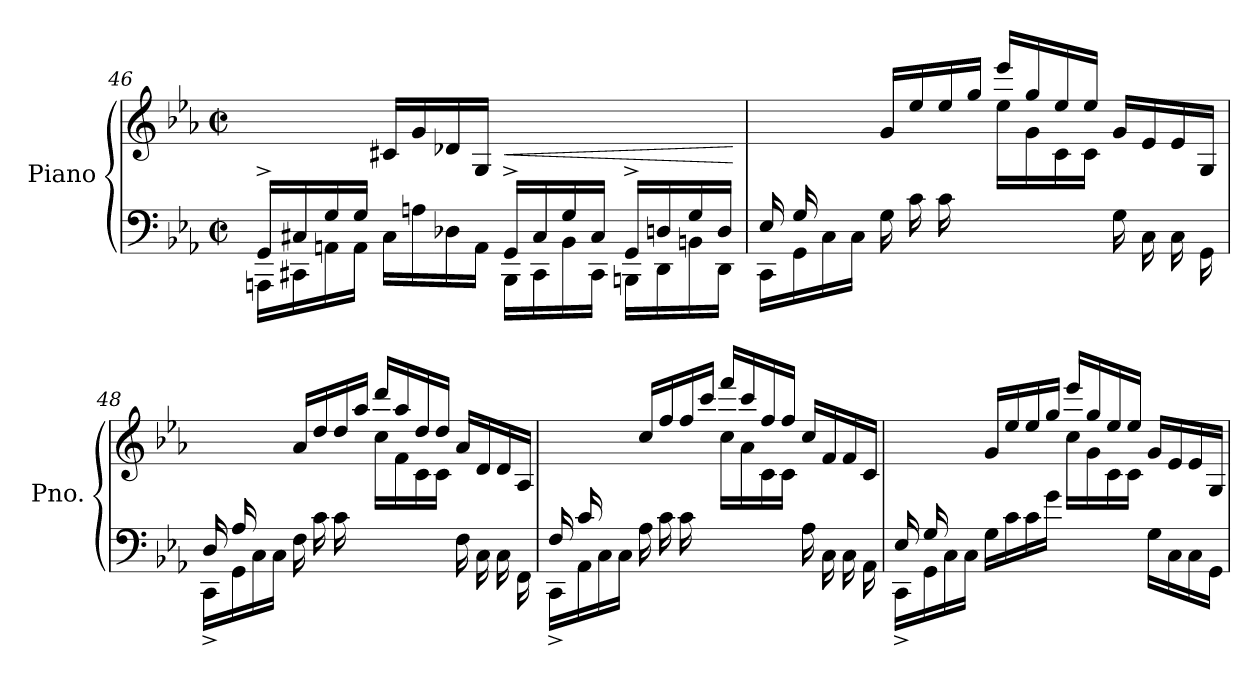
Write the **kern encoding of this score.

**kern	**kern	**dynam
*part1	*part1	*part1
*staff2	*staff1	*staff1/2
*I"Piano	*	*
*I'Pno.	*	*
*clefF4	*clefG2	*
*k[b-e-a-]	*k[b-e-a-]	*
*M2/2	*M2/2	*
*met(c|)	*met(c|)	*
=46	=46	=46
*^	*	*
16GG^/LL	16AAAn\LL	4ryy	.
16C#X/	16CC#X\	.	.
16G/	16AAn\	.	.
16G/JJ	16AA\JJ	.	.
4ryy	16C#\LL	16c#X/LL	.
.	16An\	16g/	.
.	16D-X\	16d-X/	.
.	16AA\JJ	16G/JJ	.
!	!	!	!LO:HP:b
16GG^/LL	16BBB-\LL	2ryy	<
16C#/	16CC#\	.	.
16G/	16BB-\	.	.
16C#/JJ	16CC#\JJ	.	.
16GG^/LL	16BBBn\LL	.	.
16Dn/	16DD\	.	.
16G/	16BBn\	.	.
16D/JJ	16DD\JJ	.	.
*v	*v	*	*
.	.	[
=47	=47	=47
*^	*^	*
*	*	*	*^	*
(>16E-/LL	16CC\LL	8ryy	4ryy	4..ryy	.
16G/	16GG\	.	.	.	.
2..ryy	16C\	16e-/	.	.	.
.	16C\JJ	16e-/JJ	.	.	.
.	16G\LL	16g/LL	4ryy	.	.
.	16c\	16ee-/	.	.	.
.	16c\	16ee-/	.	.	.
.	16ryy	16gg/JJ	.	16g\JJ	.
.	4ryy	16eee-/LL	16ee-\LL	2ryy	.
.	.	16gg/	16g\	.	.
.	.	16ee-/	16c\	.	.
.	.	16ee-/JJ	16c\JJ	.	.
.	16G\LL	16g/LL	4ryy	.	.
.	16C\	16e-/	.	.	.
.	16C\	16e-/	.	.	.
.	16GG\JJ	16G/JJ)	.	.	.
!!LO:LB:g=z	!!	!!
=48	=48	=48	=48	=48	=48
(>16D/LL	16CC^\LL	8ryy	2ryy	4..ryy	.
16A-/	16GG\	.	.	.	.
2..ryy	16C\	16d/	.	.	.
.	16C\JJ	16d/JJ	.	.	.
.	16F\LL	16a-/LL	.	.	.
.	16c\	16dd/	.	.	.
.	16c\	16dd/	.	.	.
.	16ryy	16aa-/JJ	.	16f\JJ	.
.	4ryy	16ddd/LL	16cc\LL	2ryy	.
.	.	16aa-/	16f\	.	.
.	.	16dd/	16c\	.	.
.	.	16dd/JJ	16c\JJ	.	.
.	16F\LL	16a-/LL	4ryy	.	.
.	16C\	16d/	.	.	.
.	16C\	16d/	.	.	.
.	16FF\JJ	16A-/JJ)	.	.	.
=49	=49	=49	=49	=49	=49
(>16F/LL	16CC^\LL	8ryy	2ryy	4..ryy	.
16c/	16AA-\	.	.	.	.
2..ryy	16C\	16f/	.	.	.
.	16C\JJ	16f/JJ	.	.	.
.	16A-\LL	16cc/LL	.	.	.
.	16c\	16ff/	.	.	.
.	16c\	16ff/	.	.	.
.	16ryy	16ccc/JJ	.	16a-\JJ	.
.	4ryy	16fff/LL	16cc\LL	2ryy	.
.	.	16ccc/	16a-\	.	.
.	.	16ff/	16c\	.	.
.	.	16ff/JJ	16c\JJ	.	.
.	16A-\LL	16cc/LL	4ryy	.	.
.	16C\	16f/	.	.	.
.	16C\	16f/	.	.	.
.	16AA-\JJ	16c/JJ)	.	.	.
*	*	*	*v	*v	*
=50	=50	=50	=50	=50
(>16E-/LL	16CC^\LL	8ryy	2ryy	.
16G/	16GG\	.	.	.
2..ryy	16C\	16e-/	.	.
.	16C\JJ	16e-/JJ	.	.
.	16G\LL	16g/LL	.	.
.	16c\	16ee-/	.	.
.	16c\	16ee-/	.	.
.	16g\JJ	16gg/JJ	.	.
.	4ryy	16eee-/LL	16cc\LL	.
.	.	16gg/	16g\	.
.	.	16ee-/	16c\	.
.	.	16ee-/JJ	16c\JJ	.
.	16G\LL	16g/LL	4ryy	.
.	16C\	16e-/	.	.
.	16C\	16e-/	.	.
.	16GG\JJ	16G/JJ)	.	.
*v	*v	*	*	*
*	*v	*v	*
=	=	=
*-	*-	*-
